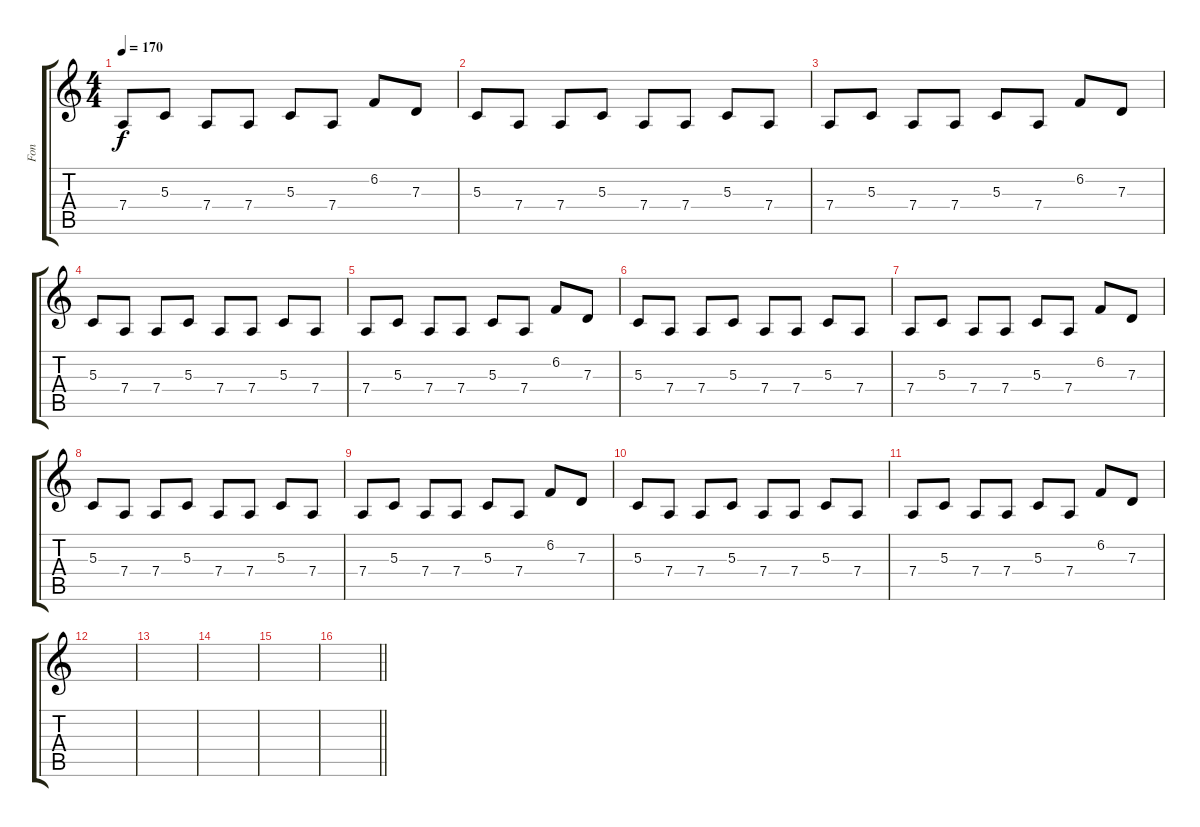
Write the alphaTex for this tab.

\track ("Fon" "Fon") {instrument fx4atmosphere}
\staff {score tabs}
\tuning (E4 B3 G3 D3 A2 E2) {hide}
\ts (4 4)
\tempo 170
\clef g2
\ks c
7.4.8{dy f} 5.3.8 7.4.8 7.4.8 5.3.8 7.4.8 6.2.8 7.3.8 |
5.3.8 7.4.8 7.4.8 5.3.8 7.4.8 7.4.8 5.3.8 7.4.8 |
7.4.8 5.3.8 7.4.8 7.4.8 5.3.8 7.4.8 6.2.8 7.3.8 |
5.3.8 7.4.8 7.4.8 5.3.8 7.4.8 7.4.8 5.3.8 7.4.8 |
7.4.8 5.3.8 7.4.8 7.4.8 5.3.8 7.4.8 6.2.8 7.3.8 |
5.3.8 7.4.8 7.4.8 5.3.8 7.4.8 7.4.8 5.3.8 7.4.8 |
7.4.8 5.3.8 7.4.8 7.4.8 5.3.8 7.4.8 6.2.8 7.3.8 |
5.3.8 7.4.8 7.4.8 5.3.8 7.4.8 7.4.8 5.3.8 7.4.8 |
7.4.8 5.3.8 7.4.8 7.4.8 5.3.8 7.4.8 6.2.8 7.3.8 |
5.3.8 7.4.8 7.4.8 5.3.8 7.4.8 7.4.8 5.3.8 7.4.8 |
7.4.8 5.3.8 7.4.8 7.4.8 5.3.8 7.4.8 6.2.8 7.3.8 |
|
|
|
|
\barLineRight lightlight
